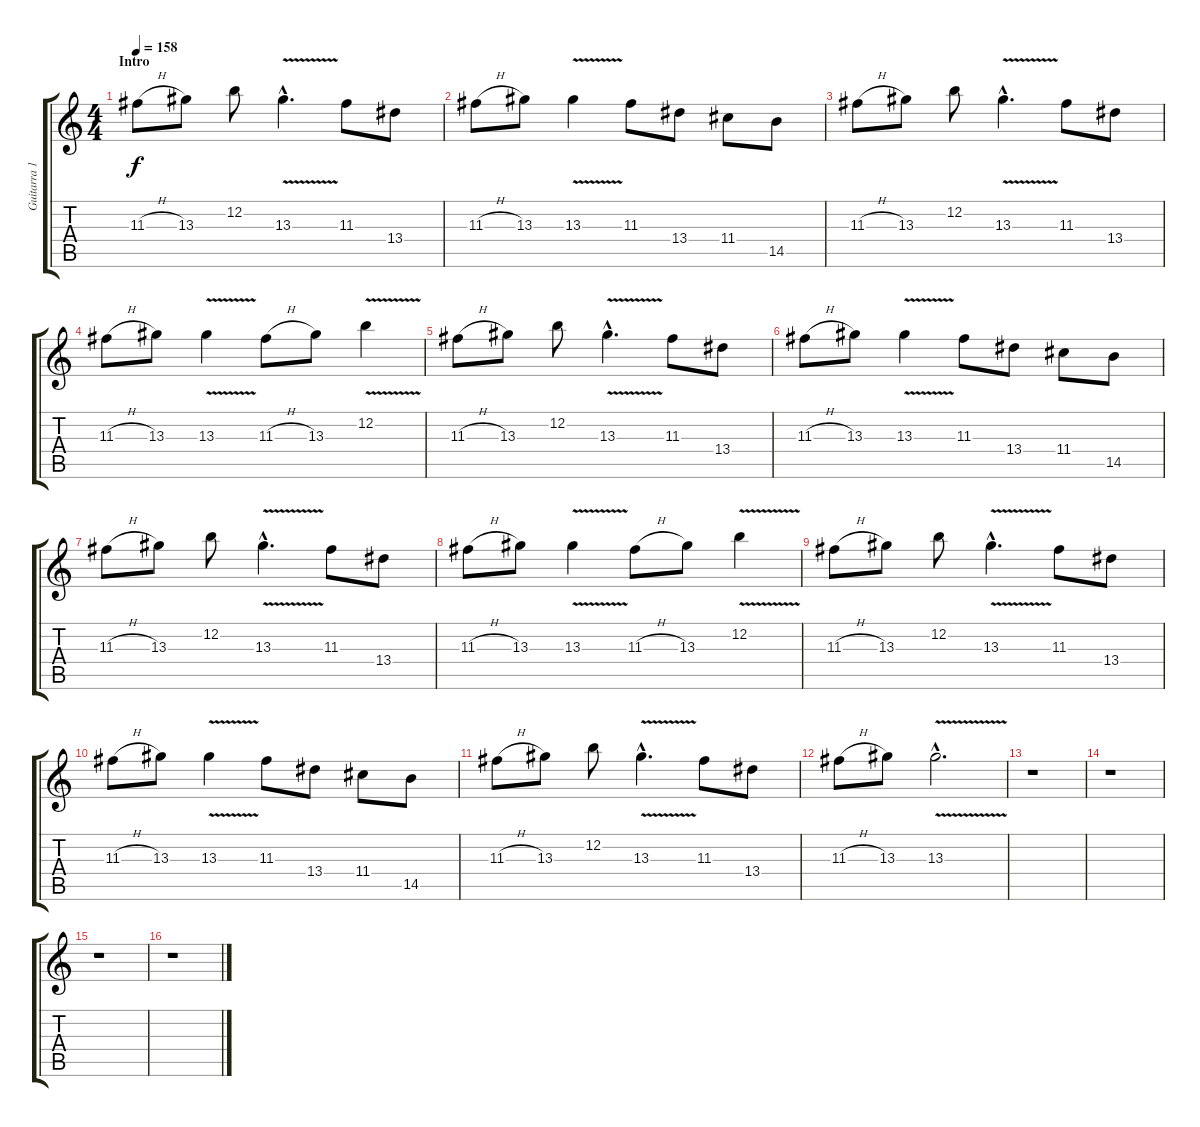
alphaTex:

\track ("Guitarra 1" "Guitarra 1") {instrument electricguitarclean}
\staff {score tabs}
\tuning (E4 B3 G3 D3 A2 E2) {hide}
\ts (4 4)
\section ("" "Intro")
\tempo 158
\clef g2
\ks c
11.3{h}.8{dy f instrument electricguitarclean} 13.3.8 12.2.8 13.3{v hac}.4{d} 11.3.8 13.4.8 |
11.3{h}.8 13.3.8 13.3{v}.4 11.3.8 13.4.8 11.4.8 14.5.8 |
11.3{h}.8 13.3.8 12.2.8 13.3{v hac}.4{d} 11.3.8 13.4.8 |
11.3{h}.8 13.3.8 13.3{v}.4 11.3{h}.8 13.3.8 12.2{v}.4 |
11.3{h}.8{instrument distortionguitar} 13.3.8 12.2.8 13.3{v hac}.4{d} 11.3.8 13.4.8 |
11.3{h}.8 13.3.8 13.3{v}.4 11.3.8 13.4.8 11.4.8 14.5.8 |
11.3{h}.8 13.3.8 12.2.8 13.3{v hac}.4{d} 11.3.8 13.4.8 |
11.3{h}.8 13.3.8 13.3{v}.4 11.3{h}.8 13.3.8 12.2{v}.4 |
11.3{h}.8 13.3.8 12.2.8 13.3{v hac}.4{d} 11.3.8 13.4.8 |
11.3{h}.8 13.3.8 13.3{v}.4 11.3.8 13.4.8 11.4.8 14.5.8 |
11.3{h}.8 13.3.8 12.2.8 13.3{v hac}.4{d} 11.3.8 13.4.8 |
11.3{h}.8 13.3.8 13.3{v hac}.2{d} |
r.1 |
r.1 |
r.1 |
r.1
